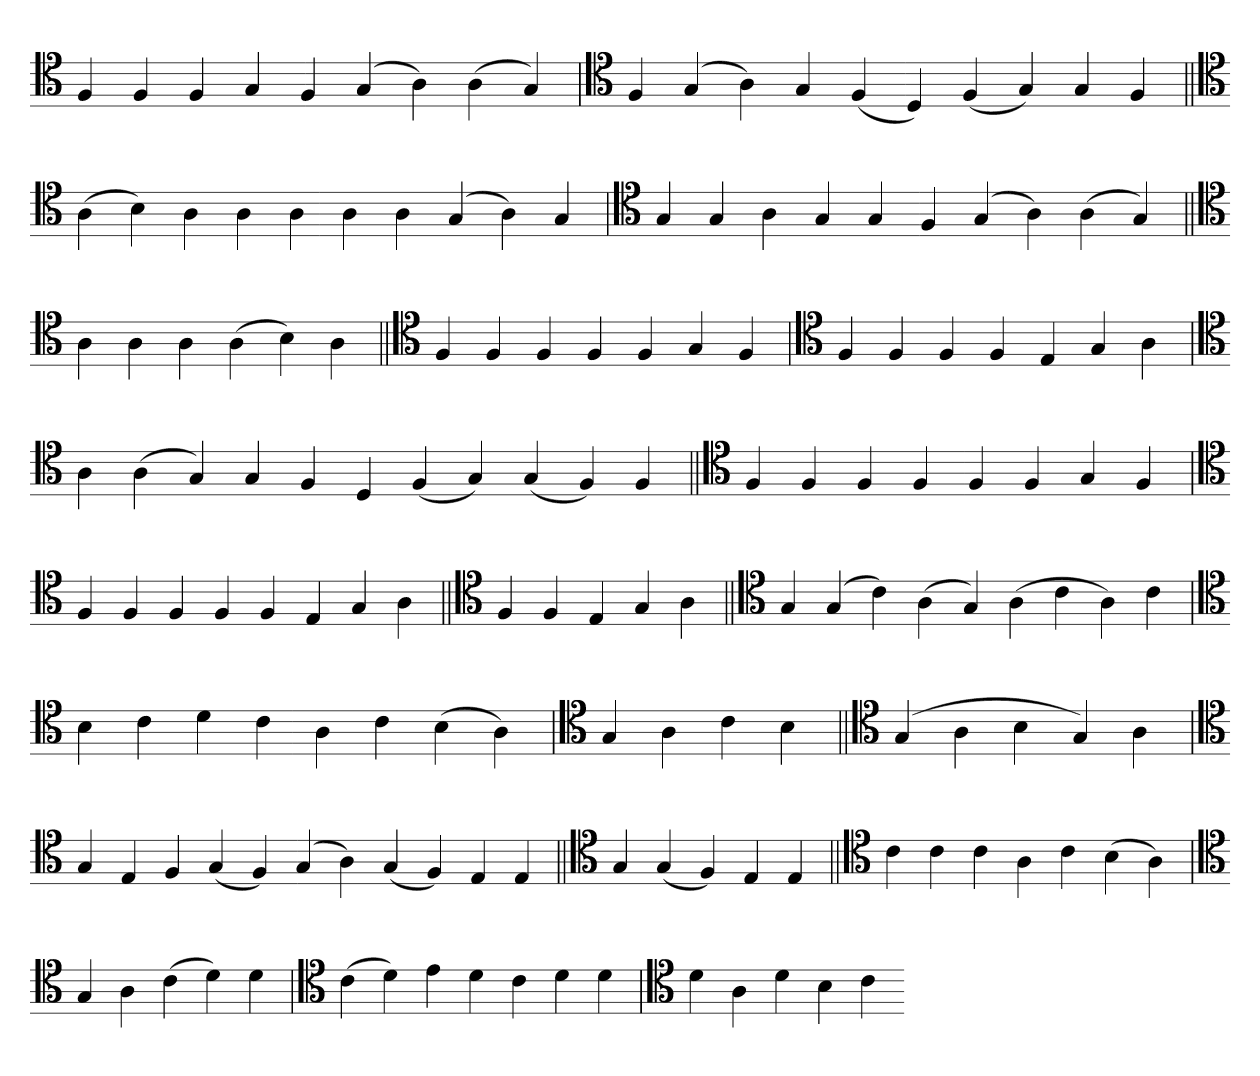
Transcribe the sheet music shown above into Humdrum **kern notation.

**kern
*part1
*staff1
*clefC4
=
4F
4F
4F
4G
4F
(4G
4A)
(4A
4G)
='
*clefC4
4F
(4G
4A)
4G
(4F
4D)
(4F
4G)
4G
4F
=||
*clefC4
(4A
4B)
4A
4A
4A
4A
4A
(4G
4A)
4G
=`
*clefC4
4G
4G
4A
4G
4G
4F
(4G
4A)
(4A
4G)
=||
*clefC4
4A
4A
4A
(4A
4B)
4A
=||
*clefC4
4F
4F
4F
4F
4F
4G
4F
=`
*clefC4
4F
4F
4F
4F
4E
4G
4A
='
*clefC4
4A
(4A
4G)
4G
4F
4D
(4F
4G)
(4G
4F)
4F
=||
*clefC4
4F
4F
4F
4F
4F
4F
4G
4F
=`
*clefC4
4F
4F
4F
4F
4F
4E
4G
4A
=||
*clefC4
4F
4F
4E
4G
4A
=||
*clefC4
4G
(4G
4c)
(4A
4G)
(4A
4c
4A)
4c
=`
*clefC4
4B
4c
4d
4c
4A
4c
(4B
4A)
='
*clefC4
4G
4A
4c
4B
=||
*clefC4
(4G
4A
4B
4G)
4A
=`
*clefC4
4G
4E
4F
(4G
4F)
(4G
4A)
(4G
4F)
4E
4E
=||
*clefC4
4G
(4G
4F)
4E
4E
=||
*clefC4
4c
4c
4c
4A
4c
(4B
4A)
=
*clefC4
4G
4A
(4c
4d)
4d
=`
*clefC4
(4c
4d)
4e
4d
4c
4d
4d
='
*clefC4
4d
4A
4d
4B
4c
=-
*-
